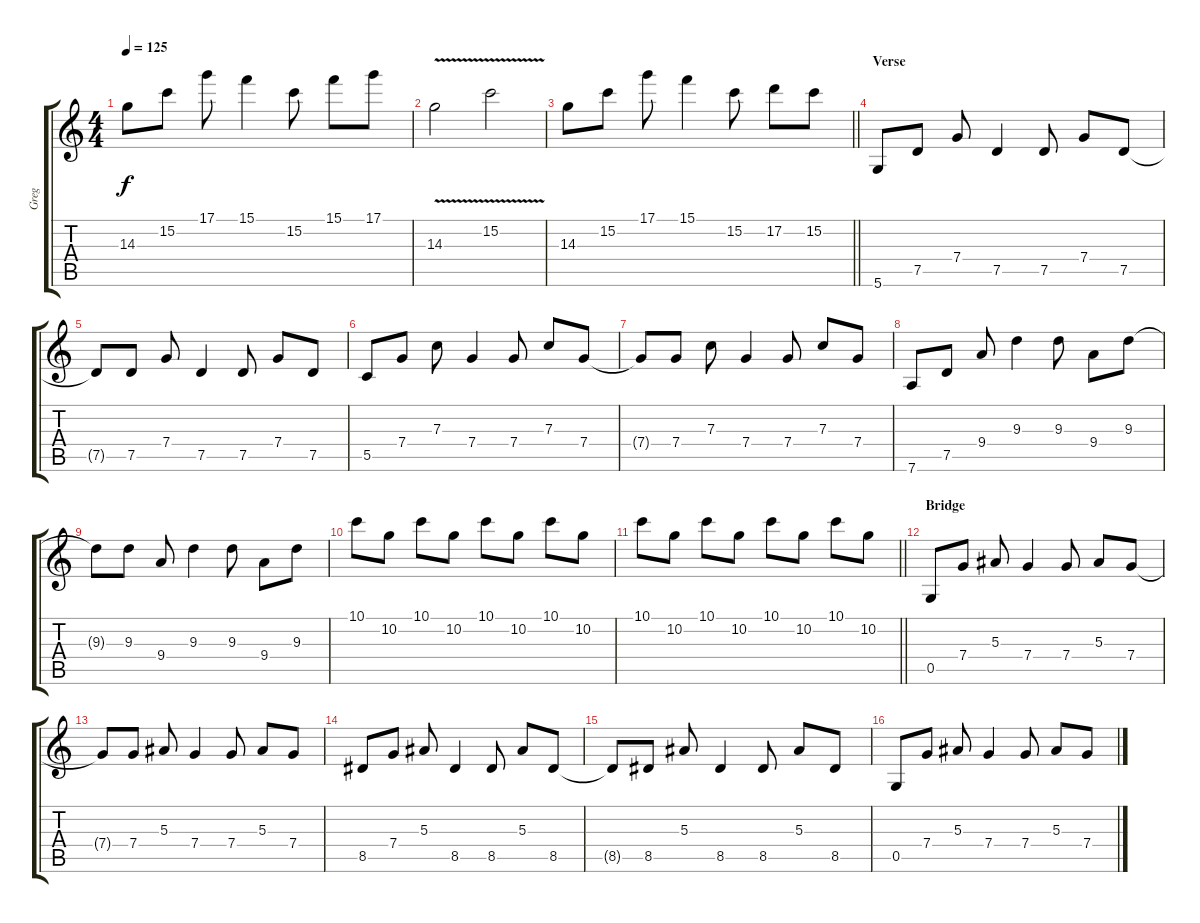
\track ("Greg" "Greg") {instrument acousticguitarsteel}
\staff {score tabs}
\tuning (D4 A3 F3 C3 G2 D2) {hide}
\ts (4 4)
\tempo 125
\clef g2
\ks c
14.3.8{dy f} 15.2.8 17.1.8 15.1.4 15.2.8 15.1.8 17.1.8 |
14.3{v}.2 15.2{v}.2 |
\barLineRight lightlight
14.3.8 15.2.8 17.1.8 15.1.4 15.2.8 17.2.8 15.2.8 |
\section ("" "Verse")
5.6.8{instrument acousticguitarsteel} 7.5.8 7.4.8 7.5.4 7.5.8 7.4.8 7.5.8 |
7.5{t}.8 7.5.8 7.4.8 7.5.4 7.5.8 7.4.8 7.5.8 |
5.5.8 7.4.8 7.3.8 7.4.4 7.4.8 7.3.8 7.4.8 |
7.4{t}.8 7.4.8 7.3.8 7.4.4 7.4.8 7.3.8 7.4.8 |
7.6.8{instrument acousticguitarsteel} 7.5.8 9.4.8 9.3.4 9.3.8 9.4.8 9.3.8 |
9.3{t}.8 9.3.8 9.4.8 9.3.4 9.3.8 9.4.8 9.3.8 |
10.1.8 10.2.8 10.1.8 10.2.8 10.1.8 10.2.8 10.1.8 10.2.8 |
\barLineRight lightlight
10.1.8 10.2.8 10.1.8 10.2.8 10.1.8 10.2.8 10.1.8 10.2.8 |
\section ("" "Bridge")
0.5.8 7.4.8 5.3.8 7.4.4 7.4.8 5.3.8 7.4.8 |
7.4{t}.8 7.4.8 5.3.8 7.4.4 7.4.8 5.3.8 7.4.8 |
8.5.8 7.4.8 5.3.8 8.5.4 8.5.8 5.3.8 8.5.8 |
8.5{t}.8 8.5.8 5.3.8 8.5.4 8.5.8 5.3.8 8.5.8 |
0.5.8 7.4.8 5.3.8 7.4.4 7.4.8 5.3.8 7.4.8
